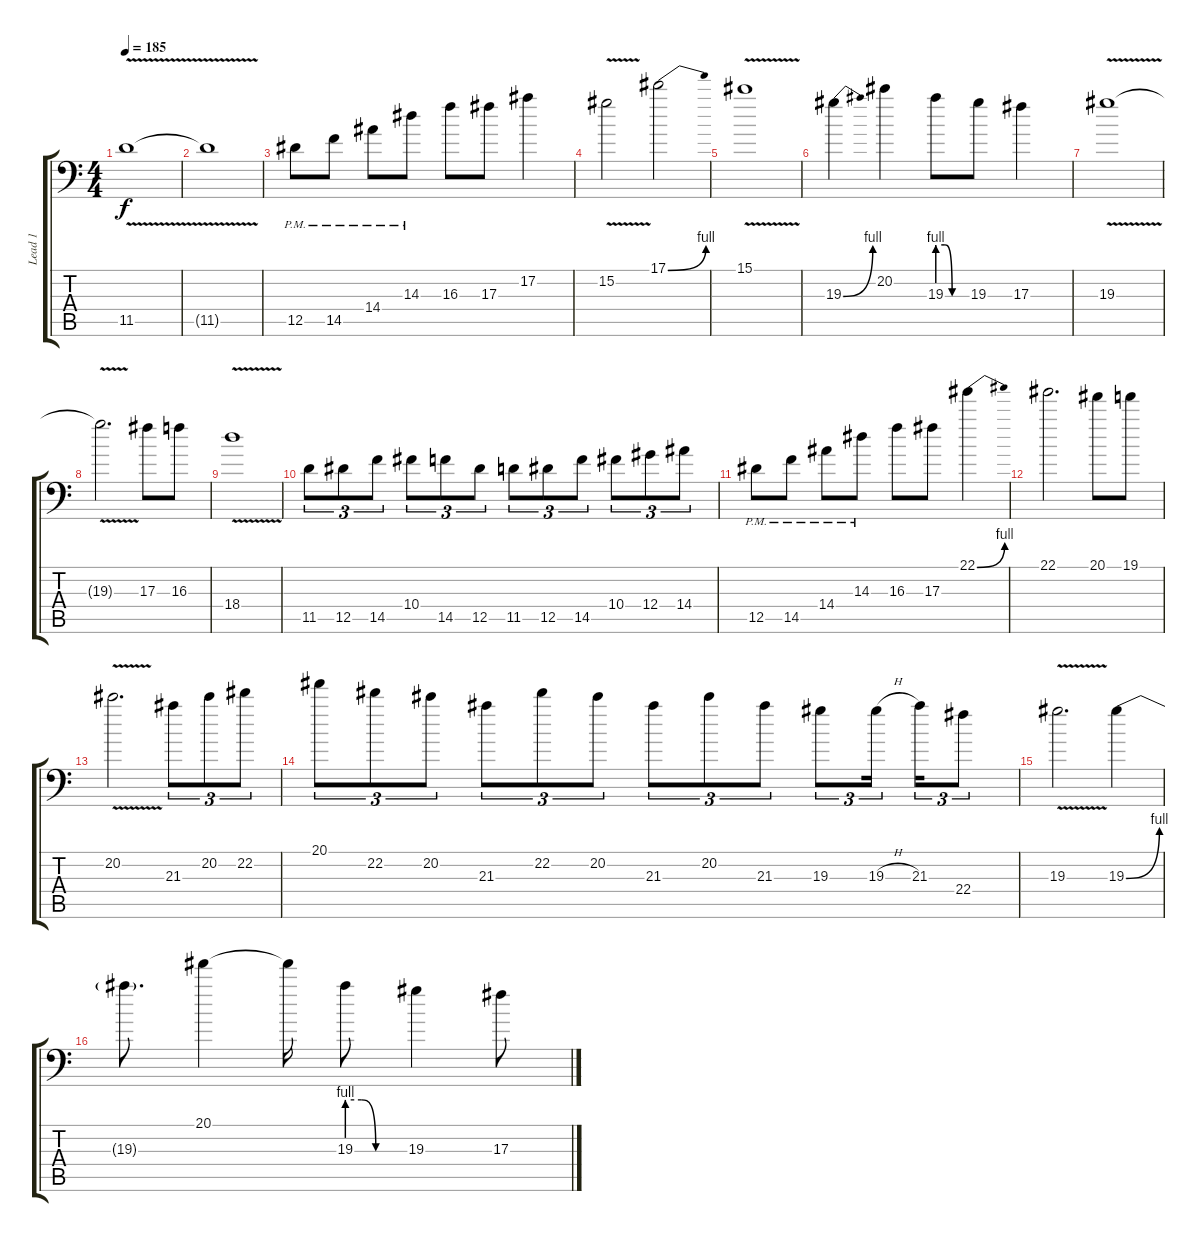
\track ("Lead 1" "Lead 1") {instrument overdrivenguitar}
\staff {score tabs}
\tuning (Bb3 F3 Db3 Ab2 Eb2 Bb1) {hide}
\ts (4 4)
\tempo 185
\clef f4
\ks c
11.5{v}.1{dy f} |
11.5{t}.1 |
12.5{pm}.8 14.5{pm}.8 14.4{pm}.8 14.3{pm}.8 16.3.8 17.3.8 17.2.4 |
15.2{v}.2 17.1{be (bend 0 0 60 4)}.2 |
15.1{v}.1 |
19.3{be (bend 0 0 60 4)}.4 20.2.4 19.3{be (custom 0 4 15 4 30 0 60 0)}.8 19.3.8 17.3.4 |
19.3{v}.1 |
19.3{t}.2{d} 17.3.8 16.3.8 |
18.4{v}.1 |
11.5.8{tu (3 2)} 12.5.8{tu (3 2)} 14.5.8{tu (3 2)} 10.4.8{tu (3 2)} 14.5.8{tu (3 2)} 12.5.8{tu (3 2)} 11.5.8{tu (3 2)} 12.5.8{tu (3 2)} 14.5.8{tu (3 2)} 10.4.8{tu (3 2)} 12.4.8{tu (3 2)} 14.4.8{tu (3 2)} |
12.5{pm}.8 14.5{pm}.8 14.4{pm}.8 14.3{pm}.8 16.3.8 17.3.8 22.1{be (bend 0 0 60 4)}.4 |
22.1.2{d} 20.1.8 19.1.8 |
20.2{v}.2{d} 21.3.8{tu (3 2)} 20.2.8{tu (3 2)} 22.2.8{tu (3 2)} |
20.1.8{tu (3 2)} 22.2.8{tu (3 2)} 20.2.8{tu (3 2)} 21.3.8{tu (3 2)} 22.2.8{tu (3 2)} 20.2.8{tu (3 2)} 21.3.8{tu (3 2)} 20.2.8{tu (3 2)} 21.3.8{tu (3 2)} 19.3.8{tu (3 2)} 19.3{h}.16{tu (3 2) beam splitsecondary} 21.3.16{tu (3 2)} 22.4.8{tu (3 2)} |
19.3{v}.2{d} 19.3{be (bend 0 0 60 4)}.4 |
19.3{t}.8{d} 20.1.4 20.1{t}.16 19.3{be (custom 0 4 15 4 30 0 60 0)}.8 19.3.4 17.3.8
